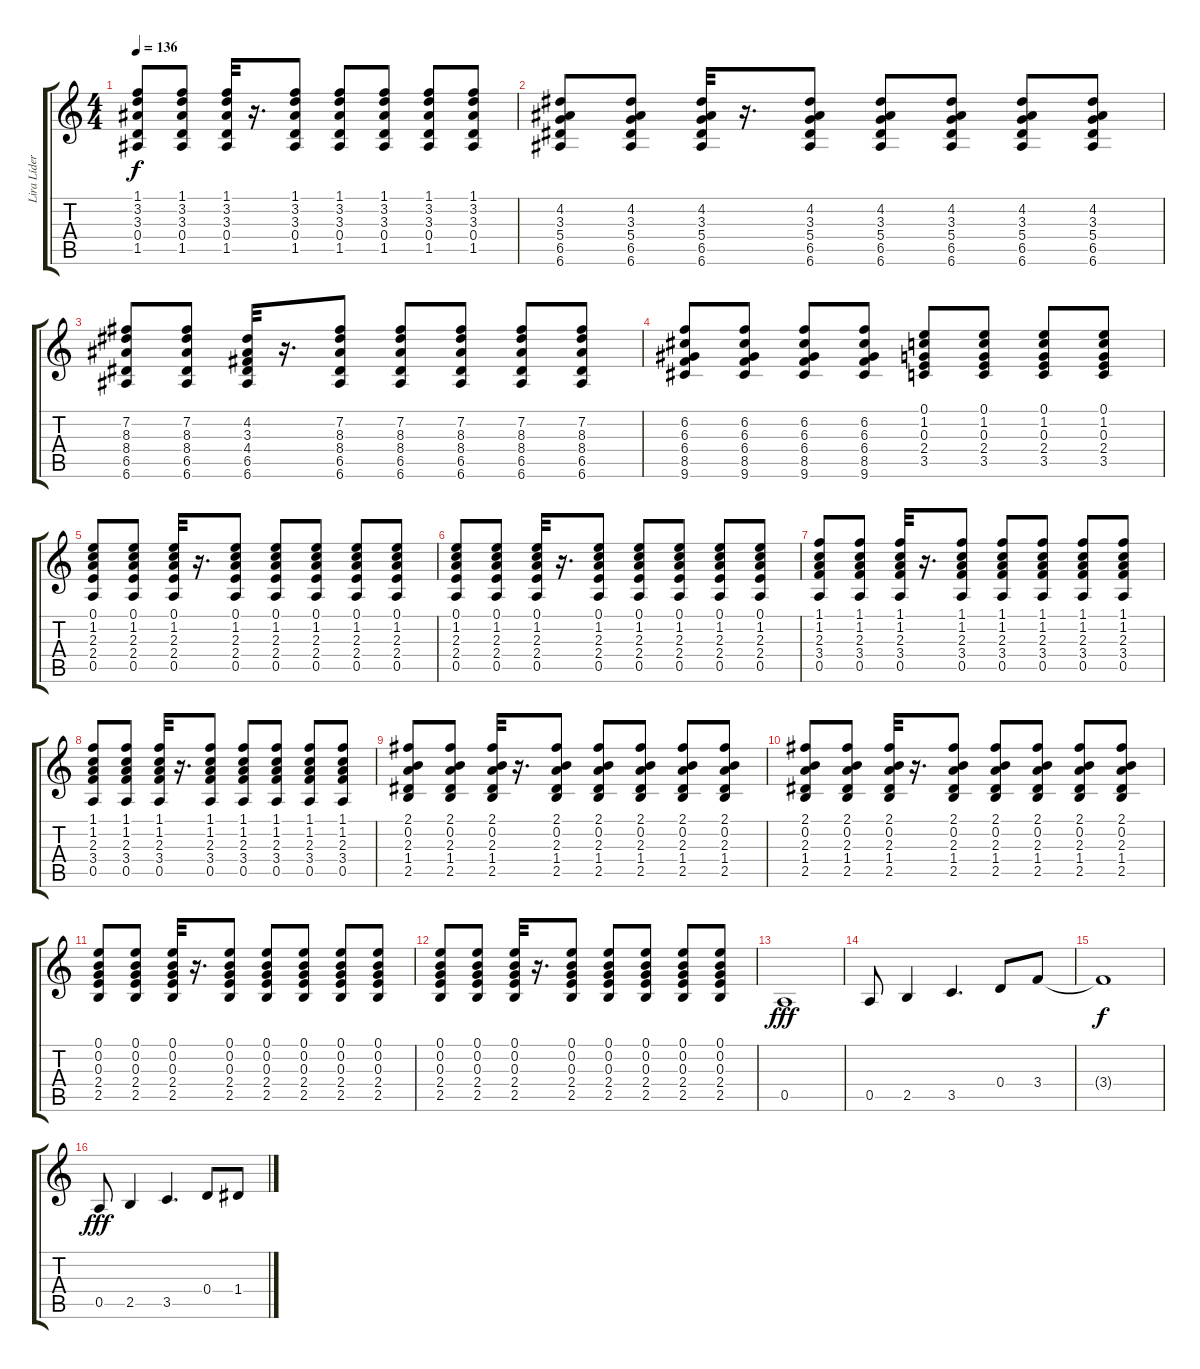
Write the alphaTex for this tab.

\track ("Lira Líder" "Lira Líder") {instrument overdrivenguitar}
\staff {score tabs}
\tuning (E4 B3 G3 D3 A2 E2) {hide}
\ts (4 4)
\tempo 136
\clef g2
\ks c
(1.1 3.2 3.3 0.4 1.5).8{dy f} (1.1 3.2 3.3 0.4 1.5).8 (1.1 3.2 3.3 0.4 1.5).32 r.16{d} (1.1 3.2 3.3 0.4 1.5).8 (1.1 3.2 3.3 0.4 1.5).8 (1.1 3.2 3.3 0.4 1.5).8 (1.1 3.2 3.3 0.4 1.5).8 (1.1 3.2 3.3 0.4 1.5).8 |
(4.2 3.3 5.4 6.5 6.6).8 (4.2 3.3 5.4 6.5 6.6).8 (4.2 3.3 5.4 6.5 6.6).32 r.16{d} (4.2 3.3 5.4 6.5 6.6).8 (4.2 3.3 5.4 6.5 6.6).8 (4.2 3.3 5.4 6.5 6.6).8 (4.2 3.3 5.4 6.5 6.6).8 (4.2 3.3 5.4 6.5 6.6).8 |
(7.2 8.3 8.4 6.5 6.6).8 (7.2 8.3 8.4 6.5 6.6).8 (4.2 3.3 4.4 6.5 6.6).32 r.16{d} (7.2 8.3 8.4 6.5 6.6).8 (7.2 8.3 8.4 6.5 6.6).8 (7.2 8.3 8.4 6.5 6.6).8 (7.2 8.3 8.4 6.5 6.6).8 (7.2 8.3 8.4 6.5 6.6).8 |
(6.2 6.3 6.4 8.5 9.6).8 (6.2 6.3 6.4 8.5 9.6).8 (6.2 6.3 6.4 8.5 9.6).8 (6.2 6.3 6.4 8.5 9.6).8 (0.1 1.2 0.3 2.4 3.5).8 (0.1 1.2 0.3 2.4 3.5).8 (0.1 1.2 0.3 2.4 3.5).8 (0.1 1.2 0.3 2.4 3.5).8 |
(0.1 1.2 2.3 2.4 0.5).8 (0.1 1.2 2.3 2.4 0.5).8 (0.1 1.2 2.3 2.4 0.5).32 r.16{d} (0.1 1.2 2.3 2.4 0.5).8 (0.1 1.2 2.3 2.4 0.5).8 (0.1 1.2 2.3 2.4 0.5).8 (0.1 1.2 2.3 2.4 0.5).8 (0.1 1.2 2.3 2.4 0.5).8 |
(0.1 1.2 2.3 2.4 0.5).8 (0.1 1.2 2.3 2.4 0.5).8 (0.1 1.2 2.3 2.4 0.5).32 r.16{d} (0.1 1.2 2.3 2.4 0.5).8 (0.1 1.2 2.3 2.4 0.5).8 (0.1 1.2 2.3 2.4 0.5).8 (0.1 1.2 2.3 2.4 0.5).8 (0.1 1.2 2.3 2.4 0.5).8 |
(1.1 1.2 2.3 3.4 0.5).8 (1.1 1.2 2.3 3.4 0.5).8 (1.1 1.2 2.3 3.4 0.5).32 r.16{d} (1.1 1.2 2.3 3.4 0.5).8 (1.1 1.2 2.3 3.4 0.5).8 (1.1 1.2 2.3 3.4 0.5).8 (1.1 1.2 2.3 3.4 0.5).8 (1.1 1.2 2.3 3.4 0.5).8 |
(1.1 1.2 2.3 3.4 0.5).8 (1.1 1.2 2.3 3.4 0.5).8 (1.1 1.2 2.3 3.4 0.5).32 r.16{d} (1.1 1.2 2.3 3.4 0.5).8 (1.1 1.2 2.3 3.4 0.5).8 (1.1 1.2 2.3 3.4 0.5).8 (1.1 1.2 2.3 3.4 0.5).8 (1.1 1.2 2.3 3.4 0.5).8 |
(2.1 0.2 2.3 1.4 2.5).8 (2.1 0.2 2.3 1.4 2.5).8 (2.1 0.2 2.3 1.4 2.5).32 r.16{d} (2.1 0.2 2.3 1.4 2.5).8 (2.1 0.2 2.3 1.4 2.5).8 (2.1 0.2 2.3 1.4 2.5).8 (2.1 0.2 2.3 1.4 2.5).8 (2.1 0.2 2.3 1.4 2.5).8 |
(2.1 0.2 2.3 1.4 2.5).8 (2.1 0.2 2.3 1.4 2.5).8 (2.1 0.2 2.3 1.4 2.5).32 r.16{d} (2.1 0.2 2.3 1.4 2.5).8 (2.1 0.2 2.3 1.4 2.5).8 (2.1 0.2 2.3 1.4 2.5).8 (2.1 0.2 2.3 1.4 2.5).8 (2.1 0.2 2.3 1.4 2.5).8 |
(0.1 0.2 0.3 2.4 2.5).8 (0.1 0.2 0.3 2.4 2.5).8 (0.1 0.2 0.3 2.4 2.5).32 r.16{d} (0.1 0.2 0.3 2.4 2.5).8 (0.1 0.2 0.3 2.4 2.5).8 (0.1 0.2 0.3 2.4 2.5).8 (0.1 0.2 0.3 2.4 2.5).8 (0.1 0.2 0.3 2.4 2.5).8 |
(0.1 0.2 0.3 2.4 2.5).8 (0.1 0.2 0.3 2.4 2.5).8 (0.1 0.2 0.3 2.4 2.5).32 r.16{d} (0.1 0.2 0.3 2.4 2.5).8 (0.1 0.2 0.3 2.4 2.5).8 (0.1 0.2 0.3 2.4 2.5).8 (0.1 0.2 0.3 2.4 2.5).8 (0.1 0.2 0.3 2.4 2.5).8 |
0.5.1{dy fff} |
0.5.8 2.5.4 3.5.4{d} 0.4.8 3.4.8 |
3.4{t}.1{dy f} |
0.5.8{dy fff} 2.5.4 3.5.4{d} 0.4.8 1.4.8
